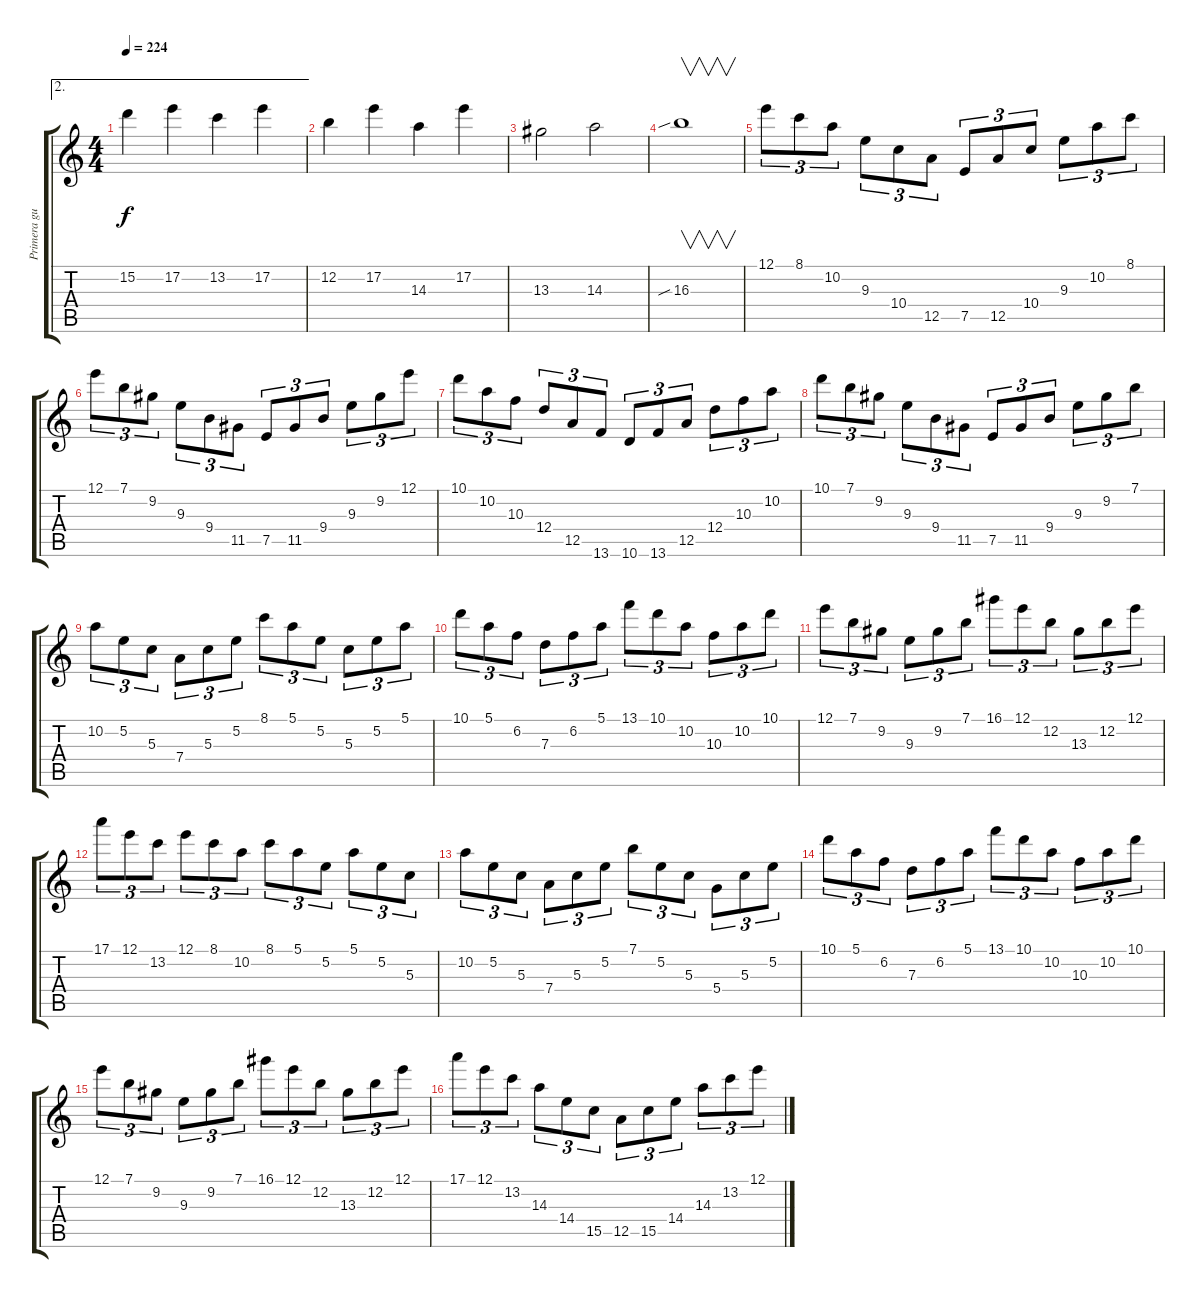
\track ("Primera guitarra" "Primera gu") {instrument distortionguitar}
\staff {score tabs}
\tuning (E4 B3 G3 D3 A2 E2) {hide}
\ae 2
\ts (4 4)
\tempo 224
\clef g2
\ks c
15.2.4{dy f} 17.2.4 13.2.4 17.2.4 |
12.2.4 17.2.4 14.3.4 17.2.4 |
13.3.2 14.3.2 |
16.3{sib}.1{v} |
12.1.8{tu (3 2) balance 8} 8.1.8{tu (3 2)} 10.2.8{tu (3 2)} 9.3.8{tu (3 2)} 10.4.8{tu (3 2)} 12.5.8{tu (3 2)} 7.5.8{tu (3 2)} 12.5.8{tu (3 2)} 10.4.8{tu (3 2)} 9.3.8{tu (3 2)} 10.2.8{tu (3 2)} 8.1.8{tu (3 2)} |
12.1.8{tu (3 2)} 7.1.8{tu (3 2)} 9.2.8{tu (3 2)} 9.3.8{tu (3 2)} 9.4.8{tu (3 2)} 11.5.8{tu (3 2)} 7.5.8{tu (3 2)} 11.5.8{tu (3 2)} 9.4.8{tu (3 2)} 9.3.8{tu (3 2)} 9.2.8{tu (3 2)} 12.1.8{tu (3 2)} |
10.1.8{tu (3 2)} 10.2.8{tu (3 2)} 10.3.8{tu (3 2)} 12.4.8{tu (3 2)} 12.5.8{tu (3 2)} 13.6.8{tu (3 2)} 10.6.8{tu (3 2)} 13.6.8{tu (3 2)} 12.5.8{tu (3 2)} 12.4.8{tu (3 2)} 10.3.8{tu (3 2)} 10.2.8{tu (3 2)} |
10.1.8{tu (3 2)} 7.1.8{tu (3 2)} 9.2.8{tu (3 2)} 9.3.8{tu (3 2)} 9.4.8{tu (3 2)} 11.5.8{tu (3 2)} 7.5.8{tu (3 2)} 11.5.8{tu (3 2)} 9.4.8{tu (3 2)} 9.3.8{tu (3 2)} 9.2.8{tu (3 2)} 7.1.8{tu (3 2)} |
10.2.8{tu (3 2)} 5.2.8{tu (3 2)} 5.3.8{tu (3 2)} 7.4.8{tu (3 2)} 5.3.8{tu (3 2)} 5.2.8{tu (3 2)} 8.1.8{tu (3 2)} 5.1.8{tu (3 2)} 5.2.8{tu (3 2)} 5.3.8{tu (3 2)} 5.2.8{tu (3 2)} 5.1.8{tu (3 2)} |
10.1.8{tu (3 2)} 5.1.8{tu (3 2)} 6.2.8{tu (3 2)} 7.3.8{tu (3 2)} 6.2.8{tu (3 2)} 5.1.8{tu (3 2)} 13.1.8{tu (3 2)} 10.1.8{tu (3 2)} 10.2.8{tu (3 2)} 10.3.8{tu (3 2)} 10.2.8{tu (3 2)} 10.1.8{tu (3 2)} |
12.1.8{tu (3 2)} 7.1.8{tu (3 2)} 9.2.8{tu (3 2)} 9.3.8{tu (3 2)} 9.2.8{tu (3 2)} 7.1.8{tu (3 2)} 16.1.8{tu (3 2)} 12.1.8{tu (3 2)} 12.2.8{tu (3 2)} 13.3.8{tu (3 2)} 12.2.8{tu (3 2)} 12.1.8{tu (3 2)} |
17.1.8{tu (3 2)} 12.1.8{tu (3 2)} 13.2.8{tu (3 2)} 12.1.8{tu (3 2)} 8.1.8{tu (3 2)} 10.2.8{tu (3 2)} 8.1.8{tu (3 2)} 5.1.8{tu (3 2)} 5.2.8{tu (3 2)} 5.1.8{tu (3 2)} 5.2.8{tu (3 2)} 5.3.8{tu (3 2)} |
10.2.8{tu (3 2)} 5.2.8{tu (3 2)} 5.3.8{tu (3 2)} 7.4.8{tu (3 2)} 5.3.8{tu (3 2)} 5.2.8{tu (3 2)} 7.1.8{tu (3 2)} 5.2.8{tu (3 2)} 5.3.8{tu (3 2)} 5.4.8{tu (3 2)} 5.3.8{tu (3 2)} 5.2.8{tu (3 2)} |
10.1.8{tu (3 2)} 5.1.8{tu (3 2)} 6.2.8{tu (3 2)} 7.3.8{tu (3 2)} 6.2.8{tu (3 2)} 5.1.8{tu (3 2)} 13.1.8{tu (3 2)} 10.1.8{tu (3 2)} 10.2.8{tu (3 2)} 10.3.8{tu (3 2)} 10.2.8{tu (3 2)} 10.1.8{tu (3 2)} |
12.1.8{tu (3 2)} 7.1.8{tu (3 2)} 9.2.8{tu (3 2)} 9.3.8{tu (3 2)} 9.2.8{tu (3 2)} 7.1.8{tu (3 2)} 16.1.8{tu (3 2)} 12.1.8{tu (3 2)} 12.2.8{tu (3 2)} 13.3.8{tu (3 2)} 12.2.8{tu (3 2)} 12.1.8{tu (3 2)} |
17.1.8{tu (3 2)} 12.1.8{tu (3 2)} 13.2.8{tu (3 2)} 14.3.8{tu (3 2)} 14.4.8{tu (3 2)} 15.5.8{tu (3 2)} 12.5.8{tu (3 2)} 15.5.8{tu (3 2)} 14.4.8{tu (3 2)} 14.3.8{tu (3 2)} 13.2.8{tu (3 2)} 12.1.8{tu (3 2)}
